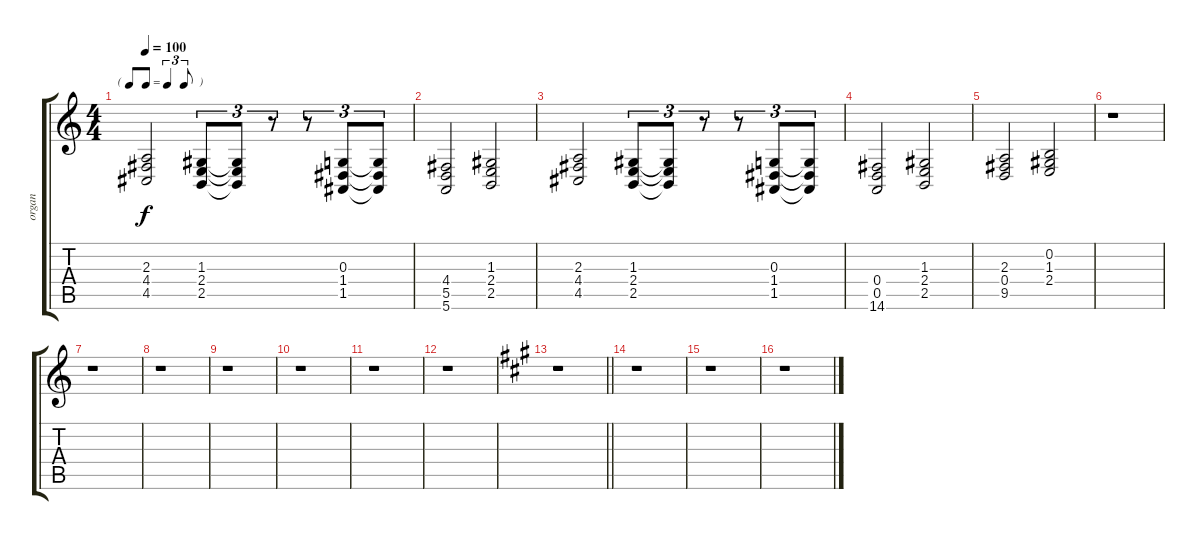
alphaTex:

\track ("organ" "organ") {instrument reedorgan}
\staff {score tabs}
\tuning (E4 B3 G3 D3 A2 E2) {hide}
\ts (4 4)
\tf triplet8th
\tempo 100
\clef g2
\ks c
(2.3 4.4 4.5).2{dy f} (1.3 2.4 2.5).8{tu (3 2)} (1.3{t} 2.4{t} 2.5{t}).8{tu (3 2)} r.8{tu (3 2)} r.8{tu (3 2)} (0.3 1.4 1.5).8{tu (3 2)} (0.3{t} 1.4{t} 1.5{t}).8{tu (3 2)} |
(4.4 5.5 5.6).2 (1.3 2.4 2.5).2 |
(2.3 4.4 4.5).2 (1.3 2.4 2.5).8{tu (3 2)} (1.3{t} 2.4{t} 2.5{t}).8{tu (3 2)} r.8{tu (3 2)} r.8{tu (3 2)} (0.3 1.4 1.5).8{tu (3 2)} (0.3{t} 1.4{t} 1.5{t}).8{tu (3 2)} |
(0.4 0.5 14.6).2 (1.3 2.4 2.5).2 |
(2.3 0.4 9.5).2 (0.2 1.3 2.4).2 |
r.1 |
r.1 |
r.1 |
r.1 |
r.1 |
r.1 |
r.1 |
\barLineRight lightlight
\ks f#minor
r.1 |
r.1 |
r.1 |
r.1
